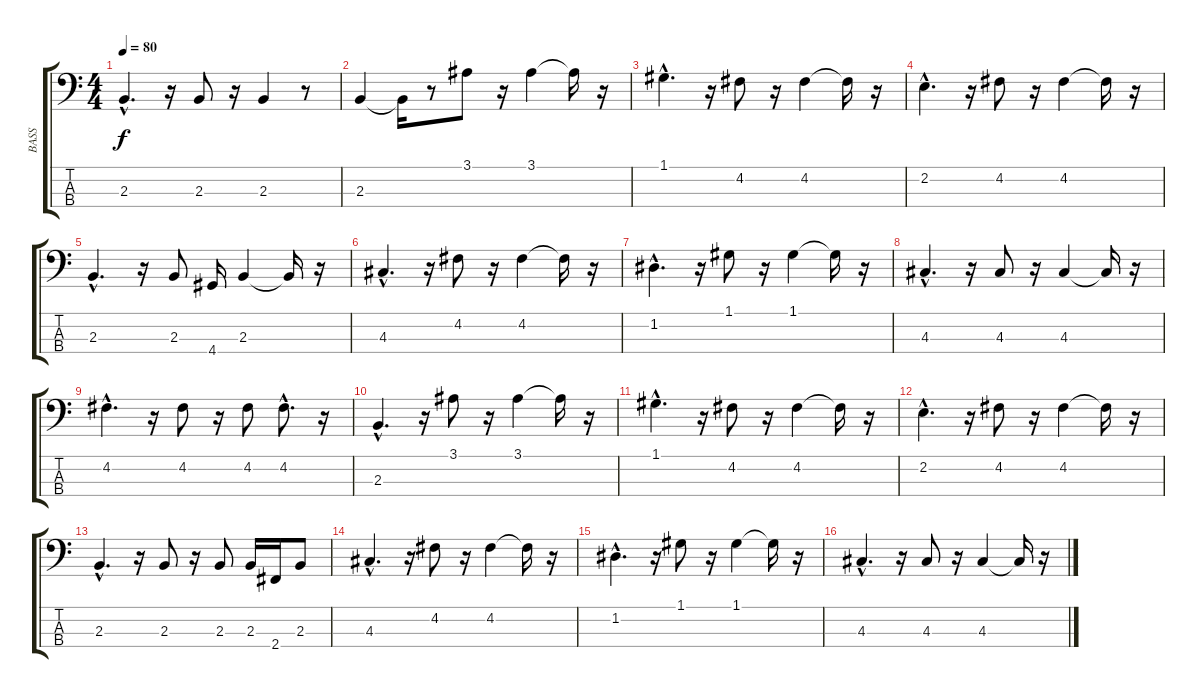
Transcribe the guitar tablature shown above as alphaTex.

\track ("BASS" "BASS") {instrument acousticbass}
\staff {score tabs}
\tuning (G2 D2 A1 E1) {hide}
\ts (4 4)
\tempo 80
\clef f4
\ks c
2.3{hac}.4{d dy f} r.16 2.3.8 r.16 2.3.4 r.8 |
2.3.4 2.3{t}.16 r.8 3.1.8 r.16 3.1.4 3.1{t}.16 r.16 |
1.1{hac}.4{d} r.16 4.2.8 r.16 4.2.4 4.2{t}.16 r.16 |
2.2{hac}.4{d} r.16 4.2.8 r.16 4.2.4 4.2{t}.16 r.16 |
2.3{hac}.4{d} r.16 2.3.8 4.4.16 2.3.4 2.3{t}.16 r.16 |
4.3{hac}.4{d} r.16 4.2.8 r.16 4.2.4 4.2{t}.16 r.16 |
1.2{hac}.4{d} r.16 1.1.8 r.16 1.1.4 1.1{t}.16 r.16 |
4.3{hac}.4{d} r.16 4.3.8 r.16 4.3.4 4.3{t}.16 r.16 |
4.2{hac}.4{d} r.16 4.2.8 r.16 4.2.8 4.2{hac}.8{d} r.16 |
2.3{hac}.4{d} r.16 3.1.8 r.16 3.1.4 3.1{t}.16 r.16 |
1.1{hac}.4{d} r.16 4.2.8 r.16 4.2.4 4.2{t}.16 r.16 |
2.2{hac}.4{d} r.16 4.2.8 r.16 4.2.4 4.2{t}.16 r.16 |
2.3{hac}.4{d} r.16 2.3.8 r.16 2.3.8 2.3.16 2.4.16 2.3.8 |
4.3{hac}.4{d} r.16 4.2.8 r.16 4.2.4 4.2{t}.16 r.16 |
1.2{hac}.4{d} r.16 1.1.8 r.16 1.1.4 1.1{t}.16 r.16 |
4.3{hac}.4{d} r.16 4.3.8 r.16 4.3.4 4.3{t}.16 r.16
